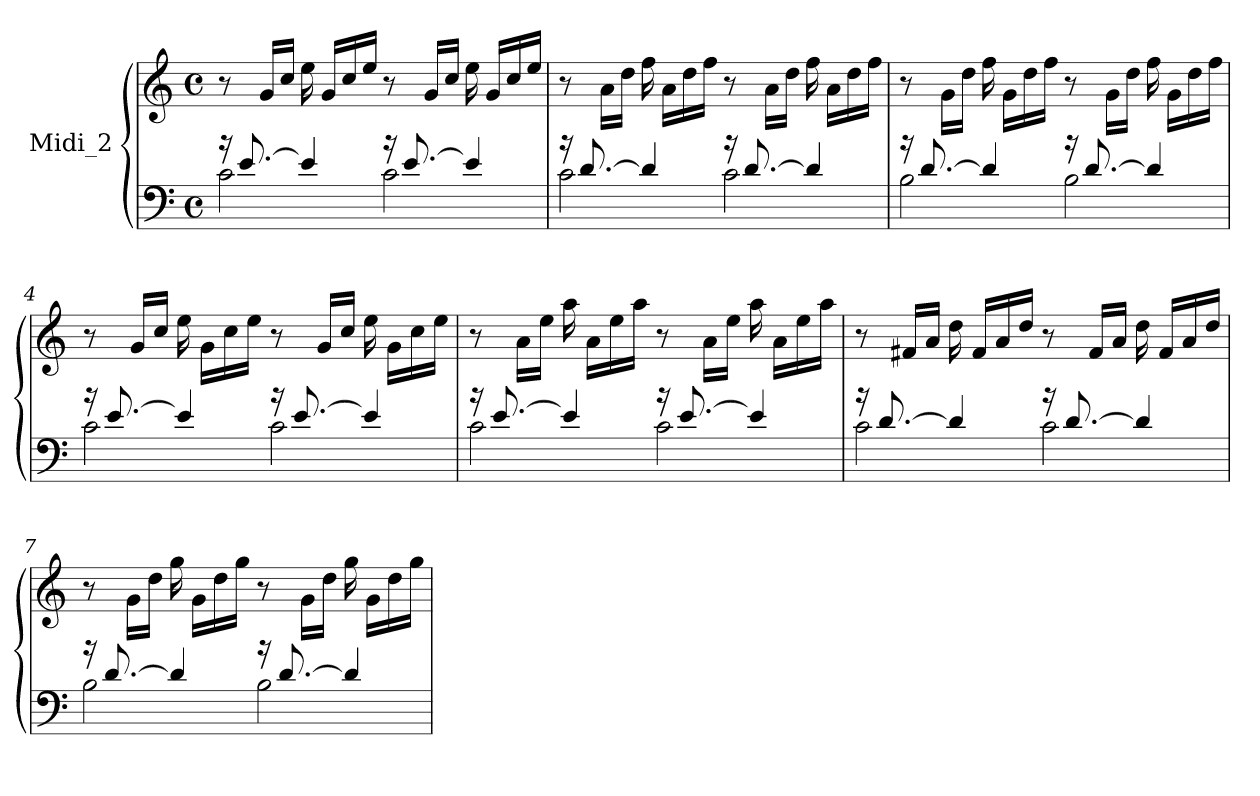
**kern	**kern
*part1	*part1
*staff2	*staff1
*I"Midi_2	*
*clefF4	*clefG2
*k[]	*k[]
*M4/4	*M4/4
*met(c)	*met(c)
=1	=1
*^	*
16r	2c\	8r
[8.e/	.	.
.	.	16g/LL
.	.	16cc/JJ
4e/]	.	16ee\
.	.	16g/LL
.	.	16cc/
.	.	16ee/JJ
16r	2c\	8r
[8.e/	.	.
.	.	16g/LL
.	.	16cc/JJ
4e/]	.	16ee\
.	.	16g/LL
.	.	16cc/
.	.	16ee/JJ
=2	=2	=2
16r	2c\	8r
[8.d/	.	.
.	.	16a\LL
.	.	16dd\JJ
4d/]	.	16ff\
.	.	16a\LL
.	.	16dd\
.	.	16ff\JJ
16r	2c\	8r
[8.d/	.	.
.	.	16a\LL
.	.	16dd\JJ
4d/]	.	16ff\
.	.	16a\LL
.	.	16dd\
.	.	16ff\JJ
!!LO:LB:g=z
=3	=3	=3
16r	2B\	8r
[8.d/	.	.
.	.	16g\LL
.	.	16dd\JJ
4d/]	.	16ff\
.	.	16g\LL
.	.	16dd\
.	.	16ff\JJ
16r	2B\	8r
[8.d/	.	.
.	.	16g\LL
.	.	16dd\JJ
4d/]	.	16ff\
.	.	16g\LL
.	.	16dd\
.	.	16ff\JJ
=4	=4	=4
16r	2c\	8r
[8.e/	.	.
.	.	16g/LL
.	.	16cc/JJ
4e/]	.	16ee\
.	.	16g\LL
.	.	16cc\
.	.	16ee\JJ
16r	2c\	8r
[8.e/	.	.
.	.	16g/LL
.	.	16cc/JJ
4e/]	.	16ee\
.	.	16g\LL
.	.	16cc\
.	.	16ee\JJ
=5	=5	=5
16r	2c\	8r
[8.e/	.	.
.	.	16a\LL
.	.	16ee\JJ
4e/]	.	16aa\
.	.	16a\LL
.	.	16ee\
.	.	16aa\JJ
16r	2c\	8r
[8.e/	.	.
.	.	16a\LL
.	.	16ee\JJ
4e/]	.	16aa\
.	.	16a\LL
.	.	16ee\
.	.	16aa\JJ
!!LO:LB:g=z
=6	=6	=6
16r	2c\	8r
[8.d/	.	.
.	.	16f#X/LL
.	.	16a/JJ
4d/]	.	16dd\
.	.	16f#/LL
.	.	16a/
.	.	16dd/JJ
16r	2c\	8r
[8.d/	.	.
.	.	16f#/LL
.	.	16a/JJ
4d/]	.	16dd\
.	.	16f#/LL
.	.	16a/
.	.	16dd/JJ
=7	=7	=7
16r	2B\	8r
[8.d/	.	.
.	.	16g\LL
.	.	16dd\JJ
4d/]	.	16gg\
.	.	16g\LL
.	.	16dd\
.	.	16gg\JJ
16r	2B\	8r
[8.d/	.	.
.	.	16g\LL
.	.	16dd\JJ
4d/]	.	16gg\
.	.	16g\LL
.	.	16dd\
.	.	16gg\JJ
*v	*v	*
=	=
*-	*-
